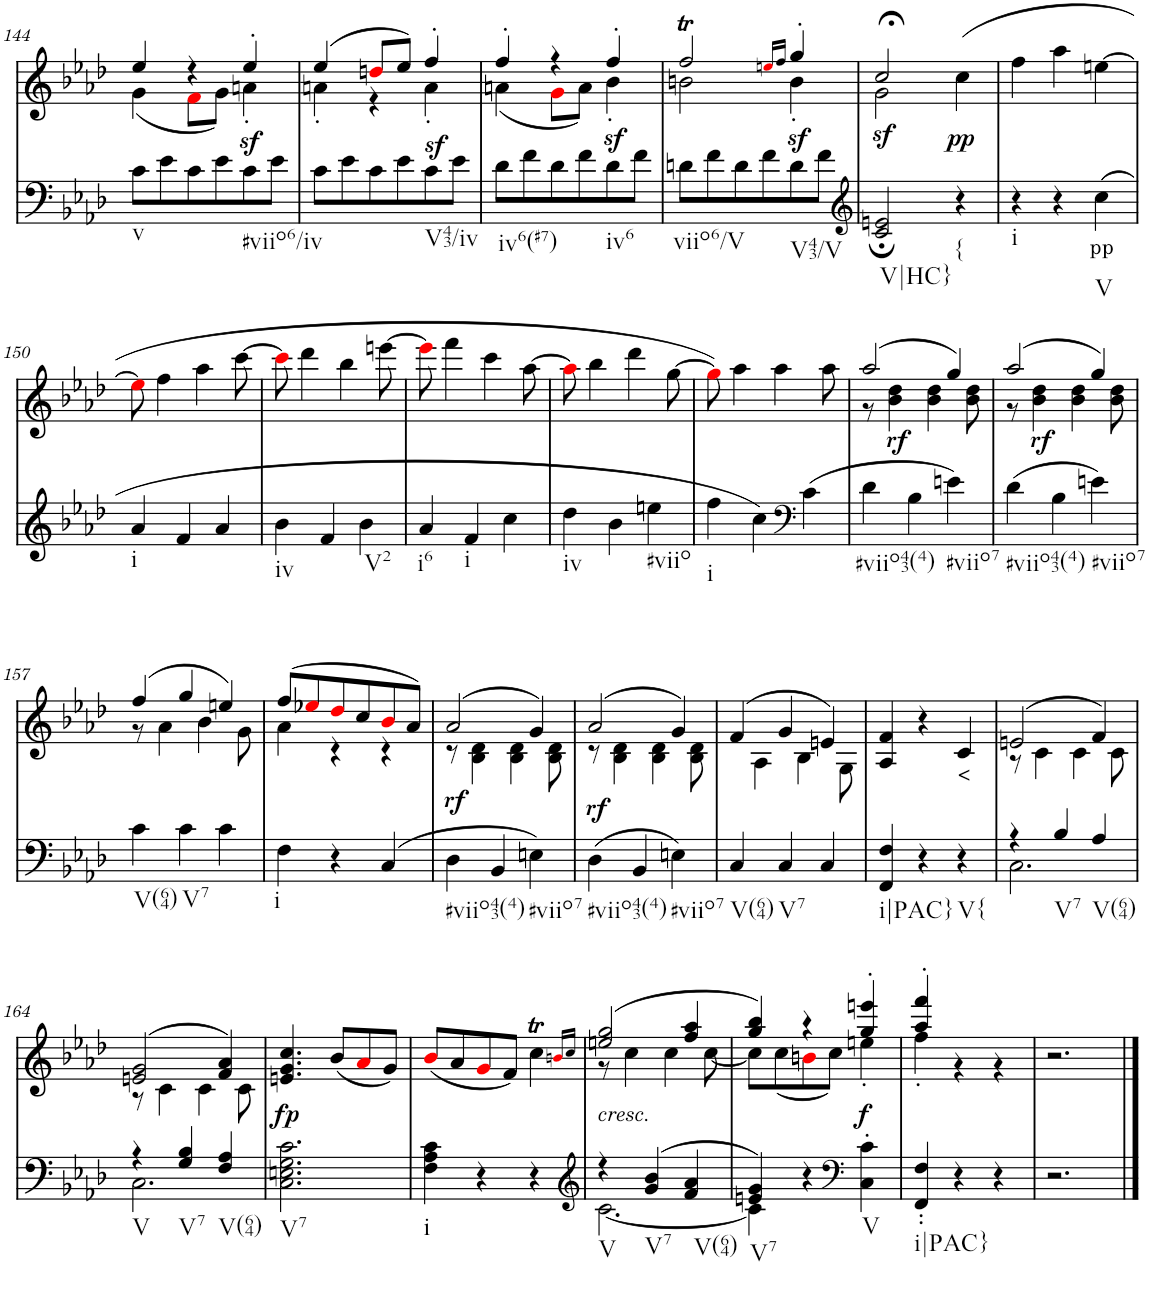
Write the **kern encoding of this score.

**kern	**text	**dynam	**kern	**text	**dynam
*part2	*part2	*part2	*part1	*part1	*part1
*staff2	*staff2	*staff2	*staff1	*staff1	*staff1
*I"piano	*	*	*I"piano	*	*
*I'Pno	*	*	*I'Pno	*	*
!!LO:PB:g=z
*clefF4	*	*	*clefG2	*	*
*k[b-e-a-d-]	*	*	*k[b-e-a-d-]	*	*
*M3/4	*	*	*M3/4	*	*
=144	=144	=144	=144	=144	=144
*	*	*	*^	*	*
!LO:TX:b:t=v	!	!	!	!	!	!
8c\L	.	.	4ee-/	(4g\	.	.
8e-\	.	.	.	.	.	.
8c\	.	.	4r	8fi\L	.	.
8e-\	.	.	.	8g\J)	.	.
!LO:TX:b:t=#viio6/iv	!	!	!	!	!	!
8cz>\	.	.	4ee-'/	4an'\	.	.
8e-\J	.	.	.	.	.	.
=145	=145	=145	=145	=145	=145	=145
8c\L	.	.	(4ee-/	4an'\	.	.
8e-\	.	.	.	.	.	.
8c\	.	.	8ddni/L	4r	.	.
8e-\	.	.	8ee-/J)	.	.	.
!LO:TX:b:t=V43/iv	!	!	!	!	!	!
!	!	!	!	!	!	!LO:DY:b
8c\	.	.	4ff'/	4a'\	.	sf
8e-\J	.	.	.	.	.	.
=146	=146	=146	=146	=146	=146	=146
!LO:TX:b:t=iv6(#7)	!	!	!	!	!	!
8d-\L	.	.	4ff'/	(4an\	.	.
8f\	.	.	.	.	.	.
8d-\	.	.	4r	8gi\L	.	.
8f\	.	.	.	8a\J)	.	.
!LO:TX:b:t=iv6	!	!	!	!	!	!
!	!	!	!	!	!	!LO:DY:b
8d-\	.	.	4ff'/	4b-'\	.	sf
8f\J	.	.	.	.	.	.
=147	=147	=147	=147	=147	=147	=147
!LO:TX:b:t=viio6/V	!	!	!	!	!	!
8dn\L	.	.	2ffT/	2bn\	.	.
8f\	.	.	.	.	.	.
8d\	.	.	.	.	.	.
8f\	.	.	.	.	.	.
.	.	.	16qeeni/LL	.	.	.
.	.	.	16qff/JJ	.	.	.
!LO:TX:b:t=V43/V	!	!	!	!	!	!
8dz>\	.	.	4gg'/	4b'\	.	.
8f\J	.	.	.	.	.	.
=148	=148	=148	=148	=148	=148	=148
*clefG2	*	*	*	*	*	*
!LO:TX:b:t=V|HC}	!	!	!	!	!	!
!	!	!	!	!	!	!LO:DY:b
2c/; 2en/;	.	.	2cc;</	2g\	.	sf
!LO:TX:b:t={	!	!	!	!	!	!
!	!	!	!	!	!	!LO:DY:b
4r	.	.	(>4cc\	4ryy	.	pp
=149	=149	=149	=149	=149	=149	=149
!LO:TX:b:t=i	!	!	!	!	!	!
*	*	*	*v	*v	*	*
4r	.	.	4ff\	.	.
4r	.	.	4aa-\	.	.
!LO:TX:b:t=V	!	!	!	!	!
!	!LO:LY:b	!	!	!	!
(4cc\	pp	.	[4een\	.	.
!!LO:LB:g=z
=150	=150	=150	=150	=150	=150
!LO:TX:b:t=i	!	!	!	!	!
4a-/	.	.	8eei\]	.	.
.	.	.	4ff\	.	.
4f/	.	.	.	.	.
.	.	.	4aa-\	.	.
4a-/	.	.	.	.	.
.	.	.	[8ccc\	.	.
=151	=151	=151	=151	=151	=151
!LO:TX:b:t=iv	!	!	!	!	!
4b-\	.	.	8ccci\]	.	.
.	.	.	4ddd-\	.	.
4f/	.	.	.	.	.
.	.	.	4bb-\	.	.
!LO:TX:b:t=V2	!	!	!	!	!
4b-\	.	.	.	.	.
.	.	.	[8eeen\	.	.
=152	=152	=152	=152	=152	=152
!LO:TX:b:t=i6	!	!	!	!	!
4a-/	.	.	8eeei\]	.	.
.	.	.	4fff\	.	.
!LO:TX:b:t=i	!	!	!	!	!
4f/	.	.	.	.	.
.	.	.	4ccc\	.	.
4cc\	.	.	.	.	.
.	.	.	[8aa-\	.	.
=153	=153	=153	=153	=153	=153
!LO:TX:b:t=iv	!	!	!	!	!
4dd-\	.	.	8aa-i\]	.	.
.	.	.	4bb-\	.	.
4b-\	.	.	.	.	.
.	.	.	4ddd-\	.	.
!LO:TX:b:t=#viio	!	!	!	!	!
4een\	.	.	.	.	.
.	.	.	[8gg\	.	.
=154	=154	=154	=154	=154	=154
!LO:TX:b:t=i	!	!	!	!	!
4ff\	.	.	8ggi\])	.	.
.	.	.	4aa-\	.	.
4cc\)	.	.	.	.	.
.	.	.	4aa-\	.	.
*clefF4	*	*	*	*	*
(4c\	.	.	.	.	.
.	.	.	8aa-\	.	.
=155	=155	=155	=155	=155	=155
*	*	*	*^	*	*
!LO:TX:b:t=#viio43(4)	!	!	!	!	!	!
4d-\	.	.	(2aa-/	8r	.	.
!	!	!	!	!	!	!LO:DY:b
.	.	.	.	4b-\ 4dd-\	.	rf
4B-\	.	.	.	.	.	.
.	.	.	.	4b-\ 4dd-\	.	.
!LO:TX:b:t=#viio7	!	!	!	!	!	!
4en\)	.	.	4gg/)	.	.	.
.	.	.	.	8b-\ 8dd-\	.	.
=156	=156	=156	=156	=156	=156	=156
!LO:TX:b:t=#viio43(4)	!	!	!	!	!	!
(4d-\	.	.	(2aa-/	8r	.	.
!	!	!	!	!	!	!LO:DY:b
.	.	.	.	4b-\ 4dd-\	.	rf
4B-\	.	.	.	.	.	.
.	.	.	.	4b-\ 4dd-\	.	.
!LO:TX:b:t=#viio7	!	!	!	!	!	!
4en\)	.	.	4gg/)	.	.	.
.	.	.	.	8b-\ 8dd-\	.	.
!!LO:LB:g=z	!!
=157	=157	=157	=157	=157	=157	=157
!LO:TX:b:t=V(64)	!	!	!	!	!	!
4c\	.	.	(4ff/	8r	.	.
.	.	.	.	4a-\	.	.
!LO:TX:b:t=V7	!	!	!	!	!	!
4c\	.	.	4gg/	.	.	.
.	.	.	.	4b-\	.	.
4c\	.	.	4een/)	.	.	.
.	.	.	.	8g\	.	.
=158	=158	=158	=158	=158	=158	=158
!LO:TX:b:t=i	!	!	!	!	!	!
4F\	.	.	(8ff/L	4a-\	.	.
.	.	.	8ee-Xi/	.	.	.
4r	.	.	8dd-i/	4r	.	.
.	.	.	8cc/	.	.	.
(>4C/	.	.	8b-i/	4r	.	.
.	.	.	8a-/J)	.	.	.
=159	=159	=159	=159	=159	=159	=159
!LO:TX:b:t=#viio43(4)	!	!	!	!	!	!
!	!	!LO:DY:a	!	!	!	!
4D-\	.	rf	(2a-/	8r	.	.
.	.	.	.	4B-\ 4d-\	.	.
4BB-/	.	.	.	.	.	.
.	.	.	.	4B-\ 4d-\	.	.
!LO:TX:b:t=#viio7	!	!	!	!	!	!
4En\)	.	.	4g/)	.	.	.
.	.	.	.	8B-\ 8d-\	.	.
=160	=160	=160	=160	=160	=160	=160
!LO:TX:b:t=#viio43(4)	!	!	!	!	!	!
!	!	!LO:DY:a	!	!	!	!
(4D-\	.	rf	(2a-/	8r	.	.
.	.	.	.	4B-\ 4d-\	.	.
4BB-/	.	.	.	.	.	.
.	.	.	.	4B-\ 4d-\	.	.
!LO:TX:b:t=#viio7	!	!	!	!	!	!
4En\)	.	.	4g/)	.	.	.
.	.	.	.	8B-\ 8d-\	.	.
=161	=161	=161	=161	=161	=161	=161
!LO:TX:b:t=V(64)	!	!	!	!	!	!
4C/	.	.	(4f/	8ryy	.	.
.	.	.	.	4A-\	.	.
!LO:TX:b:t=V7	!	!	!	!	!	!
4C/	.	.	4g/	.	.	.
.	.	.	.	4B-\	.	.
4C/	.	.	4en/)	.	.	.
.	.	.	.	8G\	.	.
=162	=162	=162	=162	=162	=162	=162
!LO:TX:b:t=i|PAC}	!	!	!	!	!	!
*	*	*	*v	*v	*	*
4FF/ 4F/	.	.	4A-/ 4f/	.	.
4r	.	.	4r	.	.
!LO:TX:b:t=V{	!	!	!	!	!
!	!	!	!	!LO:LY:b	!
4r	.	.	4c/	<	.
=163	=163	=163	=163	=163	=163
*^	*	*	*^	*	*
4r	2.C\	.	.	(2en/	8r	.	.
.	.	.	.	.	4c\	.	.
!LO:TX:b:t=V7	!	!	!	!	!	!	!
4B-/	.	.	.	.	.	.	.
.	.	.	.	.	4c\	.	.
!LO:TX:b:t=V(64)	!	!	!	!	!	!	!
4A-/	.	.	.	4f/)	.	.	.
.	.	.	.	.	8c\	.	.
!!LO:LB:g=z	!!
=164	=164	=164	=164	=164	=164	=164	=164
!LO:TX:b:t=V	!	!	!	!	!	!	!
4r	2.C\	.	.	(2en/ 2g/	8r	.	.
.	.	.	.	.	4c\	.	.
!LO:TX:b:t=V7	!	!	!	!	!	!	!
4G/ 4B-/	.	.	.	.	.	.	.
.	.	.	.	.	4c\	.	.
!LO:TX:b:t=V(64)	!	!	!	!	!	!	!
4F/ 4A-/	.	.	.	4f/ 4a-/)	.	.	.
.	.	.	.	.	8c\	.	.
*v	*v	*	*	*	*	*	*
=165	=165	=165	=165	=165	=165	=165
!LO:TX:b:t=V7	!	!	!	!	!	!
!	!	!	!	!	!	!LO:DY:b
*	*	*	*v	*v	*	*
2.C\ 2.En\ 2.G\ 2.c\	.	.	4.en/ 4.g/ 4.cc/	.	fp
.	.	.	(8b-/L	.	.
.	.	.	8a-i/	.	.
.	.	.	8g/J)	.	.
=166	=166	=166	=166	=166	=166
!LO:TX:b:t=i	!	!	!	!	!
4F\ 4A-\ 4c\	.	.	(8b-i/L	.	.
.	.	.	8a-/	.	.
4r	.	.	8gi/	.	.
.	.	.	8f/J)	.	.
4r	.	.	4cct\	.	.
.	.	.	16qbni/LL	.	.
.	.	.	16qcc/JJ	.	.
=167	=167	=167	=167	=167	=167
*clefG2	*	*	*	*	*
*^	*	*	*^	*	*
!	!	!	!	!LO:TX:b:i:t=cresc.	!	!	!
!LO:TX:b:t=V	!	!	!	!	!	!	!
!	!	!	!	!	!	!LO:LY:b	!
4r	[2.c\	.	.	(2een/ 2gg/	8r	<	.
.	.	.	.	.	4cc\	.	.
!LO:TX:b:t=V7	!	!	!	!	!	!	!
(4g/ 4b-/	.	.	.	.	.	.	.
.	.	.	.	.	4cc\	.	.
!LO:TX:b:t=V(64)	!	!	!	!	!	!	!
4f/ 4a-/	.	.	.	4ff/ 4aa-/	.	.	.
.	.	.	.	.	[8cc\	.	.
=168	=168	=168	=168	=168	=168	=168	=168
!LO:TX:b:t=V7	!	!	!	!	!	!	!
4en/ 4g/)	4c\]	.	.	4gg/ 4bb-/)	8cc\L]	.	.
.	.	.	.	.	(8cc\	.	.
4r	2ryy	.	.	4r	8bni\	.	.
.	.	.	.	.	8cc\J)	.	.
*clefF4	*	*	*	*	*	*	*
!LO:TX:b:t=V	!	!	!	!	!	!	!
!	!	!	!	!	!	!LO:LY:b	!LO:DY:b
4C\'> 4c\'>	.	.	.	4gg/' 4eeen/'	4een'\	f	f
*v	*v	*	*	*	*	*	*
=169	=169	=169	=169	=169	=169	=169
!LO:TX:b:t=i|PAC}	!	!	!	!	!	!
4FF/' 4F/'	.	.	4aa-/' 4fff/'	4ff'\	.	.
4r	.	.	2ryy	4r	.	.
4r	.	.	.	4r	.	.
*	*	*	*v	*v	*	*
=170	=170	=170	=170	=170	=170
2.r	.	.	2.r	.	.
==	==	==	==	==	==
*-	*-	*-	*-	*-	*-
